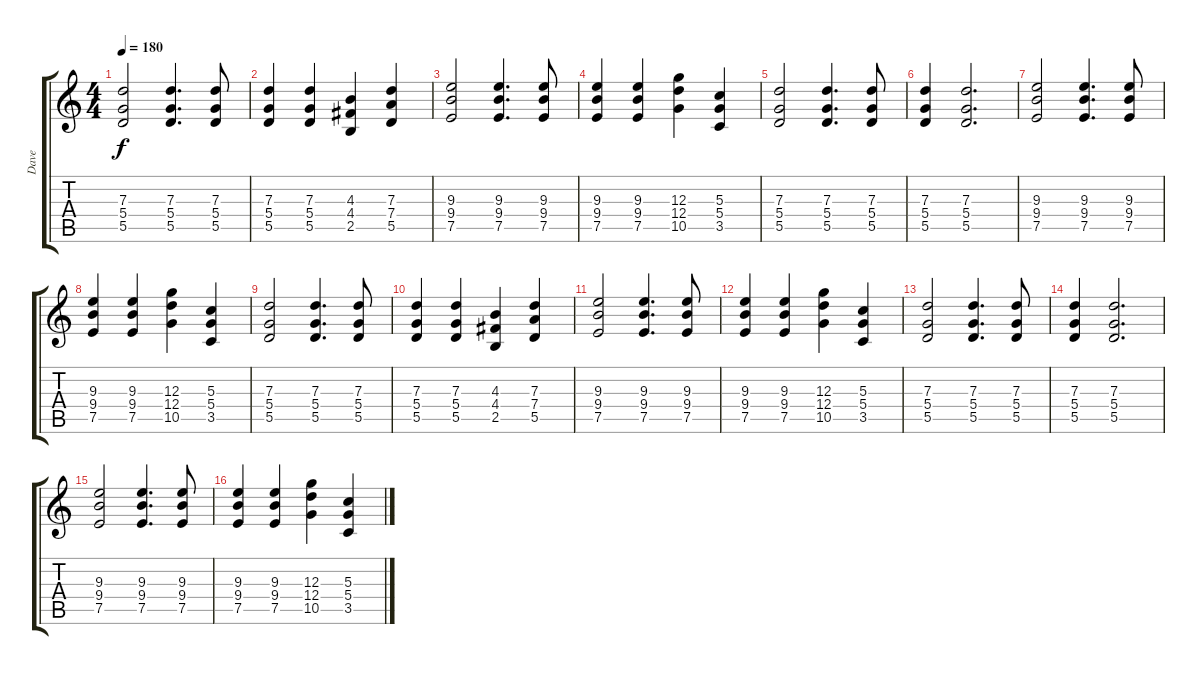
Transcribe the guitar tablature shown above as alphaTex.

\track ("Dave" "Dave") {instrument distortionguitar}
\staff {score tabs}
\tuning (E4 B3 G3 D3 A2 E2) {hide}
\ts (4 4)
\tempo 180
\clef g2
\ks c
(7.3 5.4 5.5).2{dy f} (7.3 5.4 5.5).4{d} (7.3 5.4 5.5).8 |
(7.3 5.4 5.5).4 (7.3 5.4 5.5).4 (4.3 4.4 2.5).4 (7.3 7.4 5.5).4 |
(9.3 9.4 7.5).2 (9.3 9.4 7.5).4{d} (9.3 9.4 7.5).8 |
(9.3 9.4 7.5).4 (9.3 9.4 7.5).4 (12.3 12.4 10.5).4 (5.3 5.4 3.5).4 |
(7.3 5.4 5.5).2 (7.3 5.4 5.5).4{d} (7.3 5.4 5.5).8 |
(7.3 5.4 5.5).4 (7.3 5.4 5.5).2{d} |
(9.3 9.4 7.5).2 (9.3 9.4 7.5).4{d} (9.3 9.4 7.5).8 |
(9.3 9.4 7.5).4 (9.3 9.4 7.5).4 (12.3 12.4 10.5).4 (5.3 5.4 3.5).4 |
(7.3 5.4 5.5).2 (7.3 5.4 5.5).4{d} (7.3 5.4 5.5).8 |
(7.3 5.4 5.5).4 (7.3 5.4 5.5).4 (4.3 4.4 2.5).4 (7.3 7.4 5.5).4 |
(9.3 9.4 7.5).2 (9.3 9.4 7.5).4{d} (9.3 9.4 7.5).8 |
(9.3 9.4 7.5).4 (9.3 9.4 7.5).4 (12.3 12.4 10.5).4 (5.3 5.4 3.5).4 |
(7.3 5.4 5.5).2 (7.3 5.4 5.5).4{d} (7.3 5.4 5.5).8 |
(7.3 5.4 5.5).4 (7.3 5.4 5.5).2{d} |
(9.3 9.4 7.5).2 (9.3 9.4 7.5).4{d} (9.3 9.4 7.5).8 |
(9.3 9.4 7.5).4 (9.3 9.4 7.5).4 (12.3 12.4 10.5).4 (5.3 5.4 3.5).4
